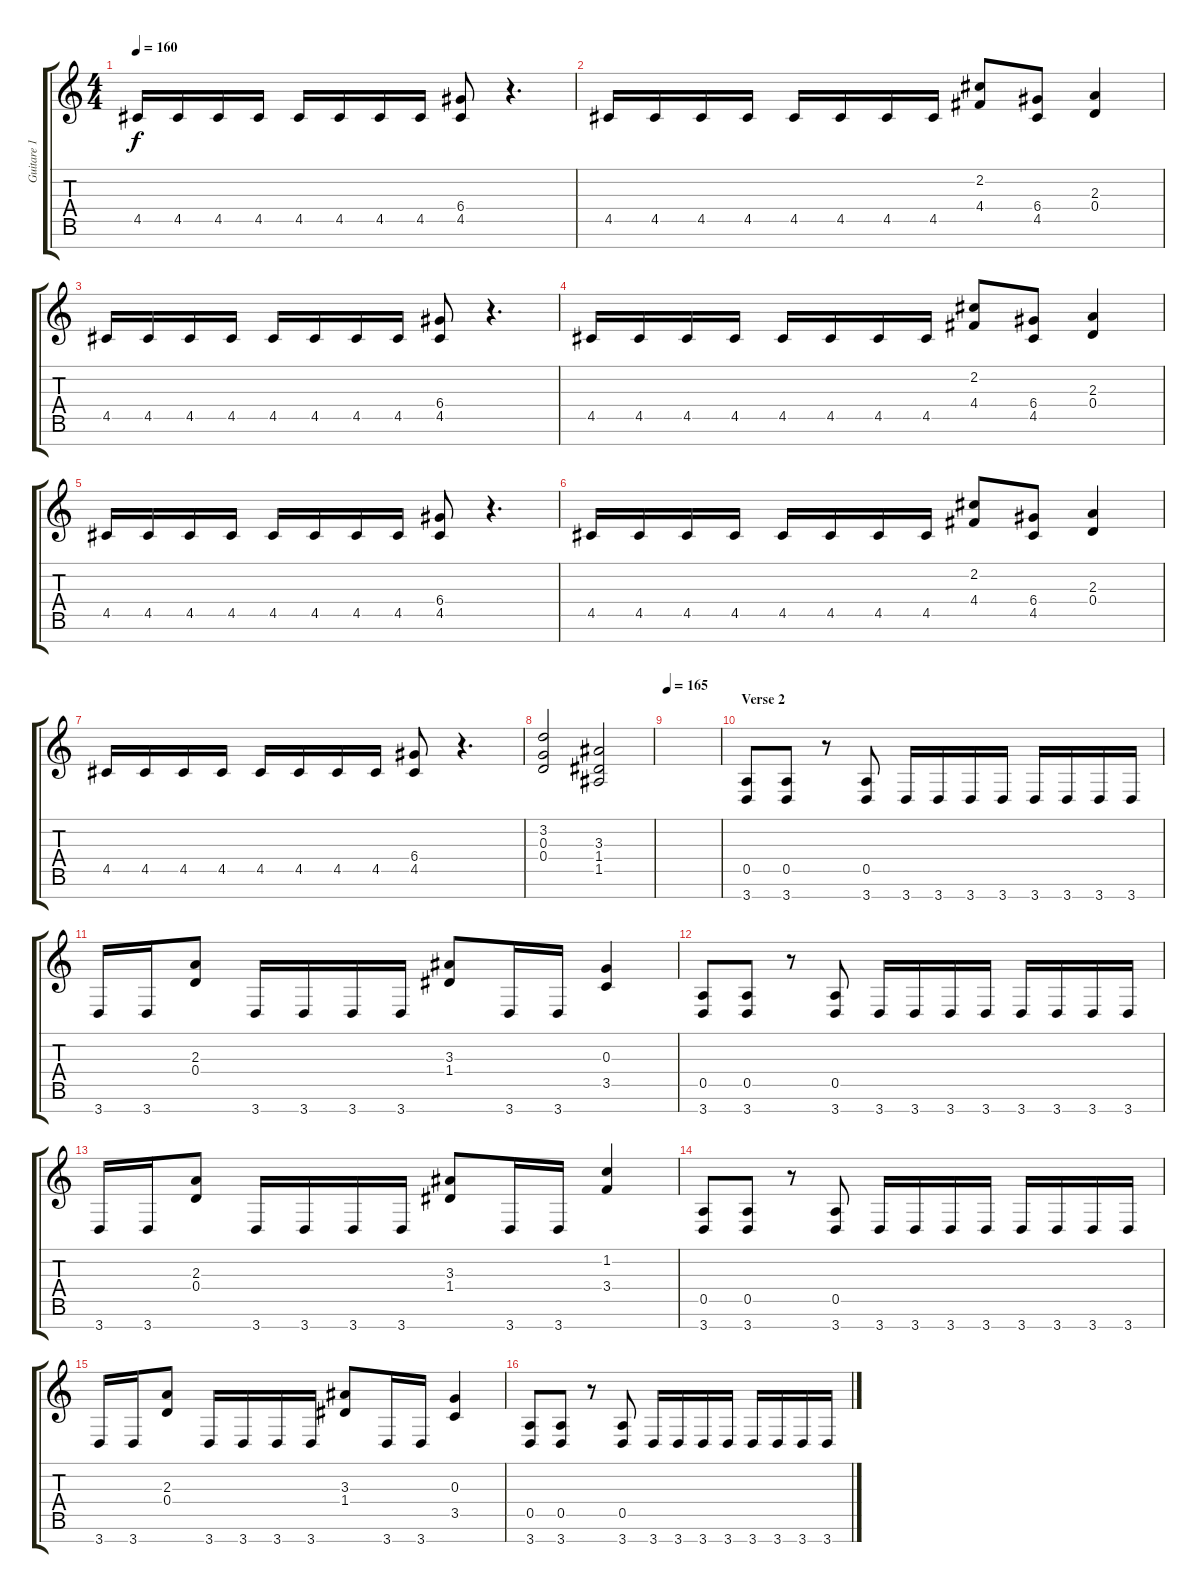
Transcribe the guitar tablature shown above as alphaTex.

\track ("Guitare 1" "Guitare 1") {instrument distortionguitar}
\staff {score tabs}
\tuning (E4 B3 G3 D3 A2 E2 B1) {hide}
\ts (4 4)
\tempo 160
\clef g2
\ks c
4.5.16{dy f} 4.5.16 4.5.16 4.5.16 4.5.16 4.5.16 4.5.16 4.5.16 (6.4 4.5).8 r.4{d} |
4.5.16 4.5.16 4.5.16 4.5.16 4.5.16 4.5.16 4.5.16 4.5.16 (2.2 4.4).8 (6.4 4.5).8 (2.3 0.4).4 |
4.5.16 4.5.16 4.5.16 4.5.16 4.5.16 4.5.16 4.5.16 4.5.16 (6.4 4.5).8 r.4{d} |
4.5.16 4.5.16 4.5.16 4.5.16 4.5.16 4.5.16 4.5.16 4.5.16 (2.2 4.4).8 (6.4 4.5).8 (2.3 0.4).4 |
4.5.16 4.5.16 4.5.16 4.5.16 4.5.16 4.5.16 4.5.16 4.5.16 (6.4 4.5).8 r.4{d} |
4.5.16 4.5.16 4.5.16 4.5.16 4.5.16 4.5.16 4.5.16 4.5.16 (2.2 4.4).8 (6.4 4.5).8 (2.3 0.4).4 |
4.5.16 4.5.16 4.5.16 4.5.16 4.5.16 4.5.16 4.5.16 4.5.16 (6.4 4.5).8 r.4{d} |
(3.2 0.3 0.4).2 (3.3 1.4 1.5).2 |
\tempo 165
|
\section ("" "Verse 2")
(0.5 3.7).8 (0.5 3.7).8 r.8 (0.5 3.7).8 3.7.16 3.7.16 3.7.16 3.7.16 3.7.16 3.7.16 3.7.16 3.7.16 |
3.7.16 3.7.16 (2.3 0.4).8 3.7.16 3.7.16 3.7.16 3.7.16 (3.3 1.4).8 3.7.16 3.7.16 (0.3 3.5).4 |
(0.5 3.7).8 (0.5 3.7).8 r.8 (0.5 3.7).8 3.7.16 3.7.16 3.7.16 3.7.16 3.7.16 3.7.16 3.7.16 3.7.16 |
3.7.16 3.7.16 (2.3 0.4).8 3.7.16 3.7.16 3.7.16 3.7.16 (3.3 1.4).8 3.7.16 3.7.16 (1.2 3.4).4 |
(0.5 3.7).8 (0.5 3.7).8 r.8 (0.5 3.7).8 3.7.16 3.7.16 3.7.16 3.7.16 3.7.16 3.7.16 3.7.16 3.7.16 |
3.7.16 3.7.16 (2.3 0.4).8 3.7.16 3.7.16 3.7.16 3.7.16 (3.3 1.4).8 3.7.16 3.7.16 (0.3 3.5).4 |
(0.5 3.7).8 (0.5 3.7).8 r.8 (0.5 3.7).8 3.7.16 3.7.16 3.7.16 3.7.16 3.7.16 3.7.16 3.7.16 3.7.16
